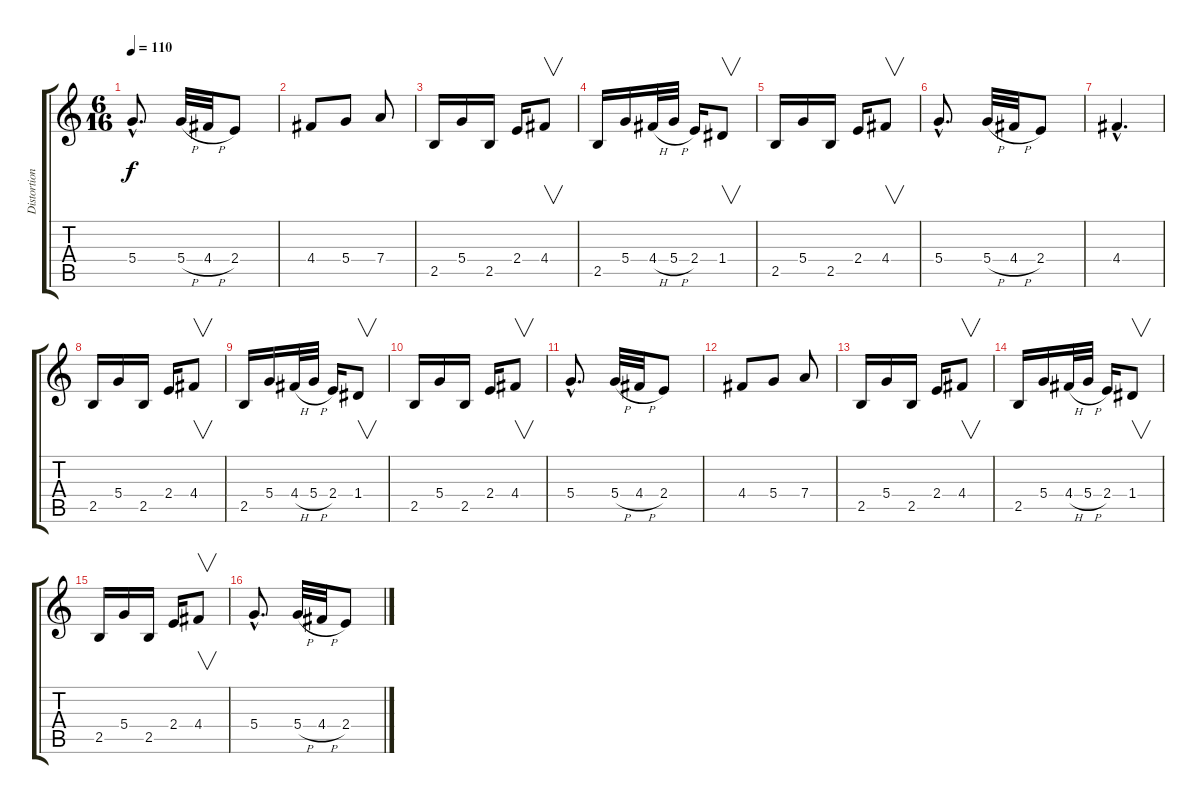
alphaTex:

\track ("Distortion Guitar 3" "Distortion") {instrument distortionguitar}
\staff {score tabs}
\tuning (E4 B3 G3 D3 A2 E2) {hide}
\ts (6 16)
\tempo 110
\clef g2
\ks c
5.4{hac}.8{d dy f} 5.4{h}.32 4.4{h}.32 2.4.8 |
4.4.8 5.4.8 7.4.8 |
2.5.16 5.4.16 2.5.16 2.4.16 4.4.8{v} |
2.5.16 5.4.16 4.4{h}.32 5.4{h}.32 2.4.16 1.4.8{v} |
2.5.16 5.4.16 2.5.16 2.4.16 4.4.8{v} |
5.4{hac}.8{d} 5.4{h}.32 4.4{h}.32 2.4.8 |
4.4{hac}.4{d} |
2.5.16 5.4.16 2.5.16 2.4.16 4.4.8{v} |
2.5.16 5.4.16 4.4{h}.32 5.4{h}.32 2.4.16 1.4.8{v} |
2.5.16 5.4.16 2.5.16 2.4.16 4.4.8{v} |
5.4{hac}.8{d} 5.4{h}.32 4.4{h}.32 2.4.8 |
4.4.8 5.4.8 7.4.8 |
2.5.16 5.4.16 2.5.16 2.4.16 4.4.8{v} |
2.5.16 5.4.16 4.4{h}.32 5.4{h}.32 2.4.16 1.4.8{v} |
2.5.16 5.4.16 2.5.16 2.4.16 4.4.8{v} |
5.4{hac}.8{d} 5.4{h}.32 4.4{h}.32 2.4.8
